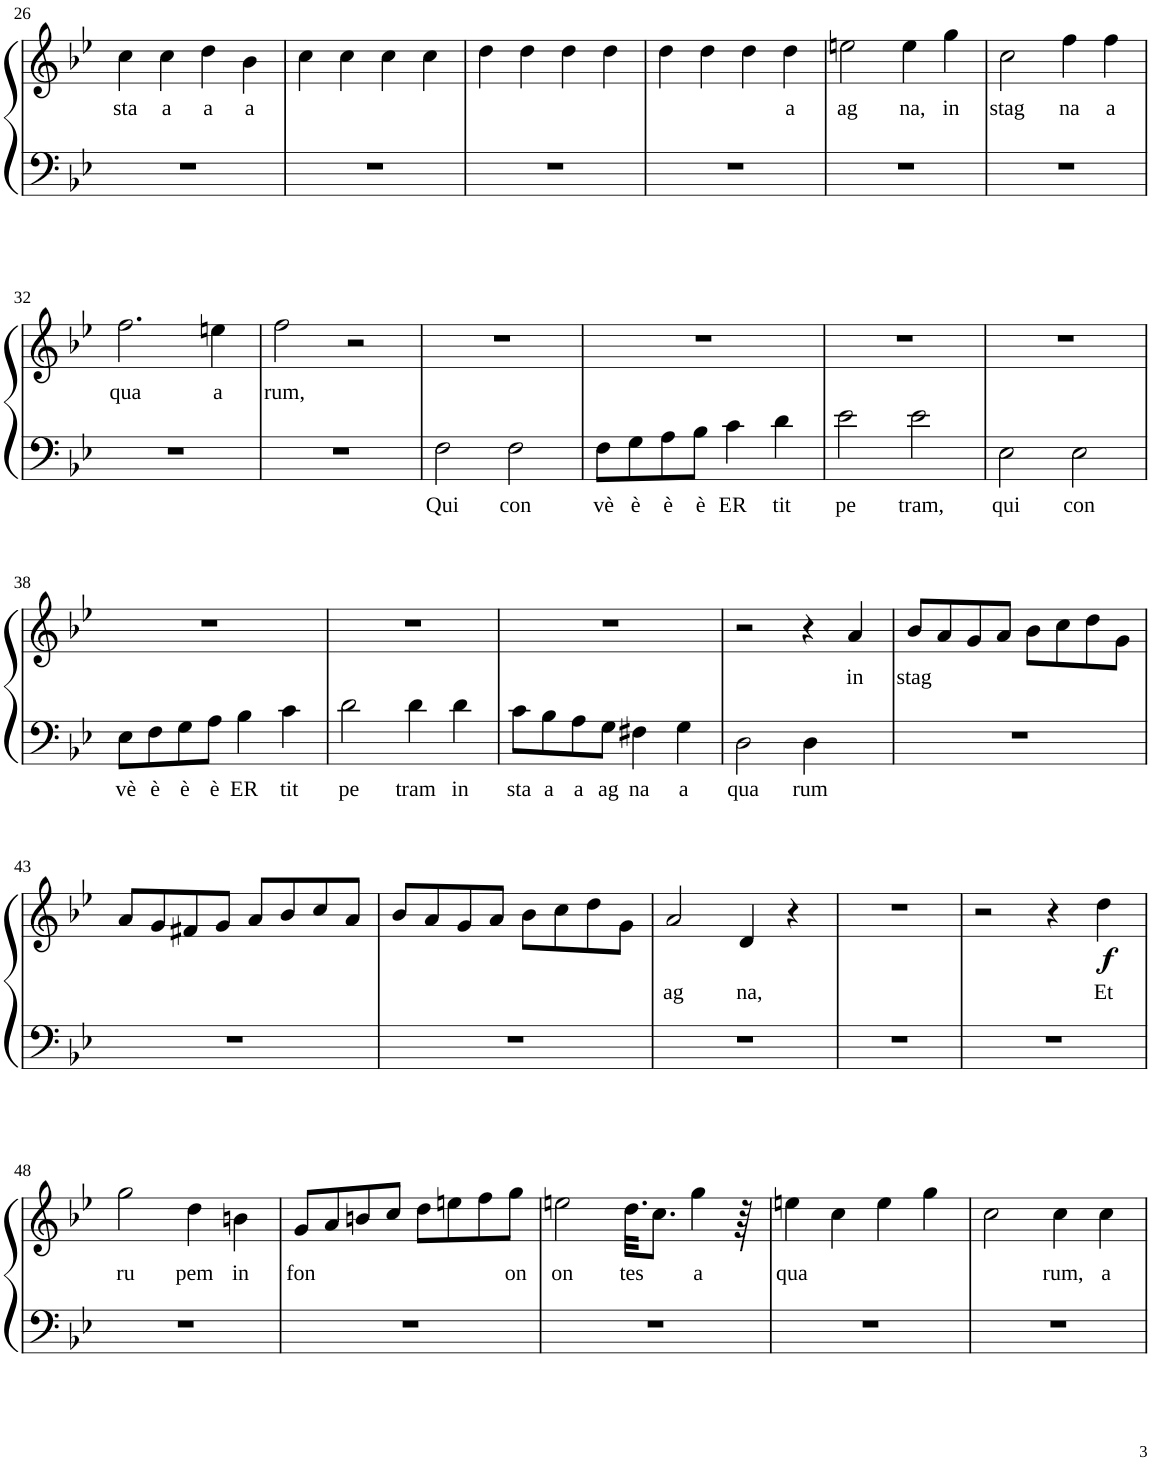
**kern	**text	**kern	**text	**dynam
*part1	*part1	*part1	*part1	*part1
*staff2	*staff2	*staff1	*staff1	*staff1/2
*I"Piano	*	*	*	*
*I'Pno	*	*	*	*
!!LO:PB:g=z
*clefF4	*	*clefG2	*	*
*k[b-e-]	*	*k[b-e-]	*	*
*B-:	*	*B-:	*	*
*M2/2	*	*M2/2	*	*
=26	=26	=26	=26	=26
!	!	!	!LO:LY:b	!
1r	.	4cc\	sta	.
!	!	!	!LO:LY:b	!
.	.	4cc\	a	.
!	!	!	!LO:LY:b	!
.	.	4dd\	a	.
!	!	!	!LO:LY:b	!
.	.	4b-\	a	.
=27	=27	=27	=27	=27
1r	.	4cc\	.	.
.	.	4cc\	.	.
.	.	4cc\	.	.
.	.	4cc\	.	.
=28	=28	=28	=28	=28
1r	.	4dd\	.	.
.	.	4dd\	.	.
.	.	4dd\	.	.
.	.	4dd\	.	.
=29	=29	=29	=29	=29
1r	.	4dd\	.	.
.	.	4dd\	.	.
.	.	4dd\	.	.
!	!	!	!LO:LY:b	!
.	.	4dd\	a	.
=30	=30	=30	=30	=30
!	!	!	!LO:LY:b	!
1r	.	2een\	ag	.
!	!	!	!LO:LY:b	!
.	.	4ee\	na,	.
!	!	!	!LO:LY:b	!
.	.	4gg\	in	.
=31	=31	=31	=31	=31
!	!	!	!LO:LY:b	!
1r	.	2cc\	stag	.
!	!	!	!LO:LY:b	!
.	.	4ff\	na	.
!	!	!	!LO:LY:b	!
.	.	4ff\	a	.
!!LO:LB:g=z
=32	=32	=32	=32	=32
!	!	!	!LO:LY:b	!
1r	.	2.ff\	qua	.
!	!	!	!LO:LY:b	!
.	.	4een\	a	.
=33	=33	=33	=33	=33
!	!	!	!LO:LY:b	!
1r	.	2ff\	rum,	.
.	.	2r	.	.
=34	=34	=34	=34	=34
!	!LO:LY:b	!	!	!
2F\	Qui	1r	.	.
!	!LO:LY:b	!	!	!
2F\	con	.	.	.
=35	=35	=35	=35	=35
!	!LO:LY:b	!	!	!
8F\L	vè	1r	.	.
!	!LO:LY:b	!	!	!
8G\	è	.	.	.
!	!LO:LY:b	!	!	!
8A\	è	.	.	.
!	!LO:LY:b	!	!	!
8B-\J	è	.	.	.
!	!LO:LY:b	!	!	!
4c\	ER	.	.	.
!	!LO:LY:b	!	!	!
4d\	tit	.	.	.
=36	=36	=36	=36	=36
!	!LO:LY:b	!	!	!
2e-\	pe	1r	.	.
!	!LO:LY:b	!	!	!
2e-\	tram,	.	.	.
=37	=37	=37	=37	=37
!	!LO:LY:b	!	!	!
2E-\	qui	1r	.	.
!	!LO:LY:b	!	!	!
2E-\	con	.	.	.
!!LO:LB:g=z
=38	=38	=38	=38	=38
!	!LO:LY:b	!	!	!
8E-\L	vè	1r	.	.
!	!LO:LY:b	!	!	!
8F\	è	.	.	.
!	!LO:LY:b	!	!	!
8G\	è	.	.	.
!	!LO:LY:b	!	!	!
8A\J	è	.	.	.
!	!LO:LY:b	!	!	!
4B-\	ER	.	.	.
!	!LO:LY:b	!	!	!
4c\	tit	.	.	.
=39	=39	=39	=39	=39
!	!LO:LY:b	!	!	!
2d\	pe	1r	.	.
!	!LO:LY:b	!	!	!
4d\	tram	.	.	.
!	!LO:LY:b	!	!	!
4d\	in	.	.	.
=40	=40	=40	=40	=40
!	!LO:LY:b	!	!	!
8c\L	sta	1r	.	.
!	!LO:LY:b	!	!	!
8B-\	a	.	.	.
!	!LO:LY:b	!	!	!
8A\	a	.	.	.
!	!LO:LY:b	!	!	!
8G\J	ag	.	.	.
!	!LO:LY:b	!	!	!
4F#X\	na	.	.	.
!	!LO:LY:b	!	!	!
4G\	a	.	.	.
=41	=41	=41	=41	=41
!	!LO:LY:b	!	!	!
2D\	qua	2r	.	.
!	!LO:LY:b	!	!	!
4D\	rum	4r	.	.
!	!	!	!LO:LY:b	!
4ryy	.	4a/	in	.
=42	=42	=42	=42	=42
!	!	!	!LO:LY:b	!
1r	.	8b-/L	stag	.
.	.	8a/	.	.
.	.	8g/	.	.
.	.	8a/J	.	.
.	.	8b-\L	.	.
.	.	8cc\	.	.
.	.	8dd\	.	.
.	.	8g\J	.	.
!!LO:LB:g=z
=43	=43	=43	=43	=43
1r	.	8a/L	.	.
.	.	8g/	.	.
.	.	8f#X/	.	.
.	.	8g/J	.	.
.	.	8a/L	.	.
.	.	8b-/	.	.
.	.	8cc/	.	.
.	.	8a/J	.	.
=44	=44	=44	=44	=44
1r	.	8b-/L	.	.
.	.	8a/	.	.
.	.	8g/	.	.
.	.	8a/J	.	.
.	.	8b-\L	.	.
.	.	8cc\	.	.
.	.	8dd\	.	.
.	.	8g\J	.	.
=45	=45	=45	=45	=45
!	!	!	!LO:LY:b	!
1r	.	2a/	ag	.
!	!	!	!LO:LY:b	!
.	.	4d/	na,	.
.	.	4r	.	.
=46	=46	=46	=46	=46
1r	.	1r	.	.
=47	=47	=47	=47	=47
1r	.	2r	.	.
.	.	4r	.	.
!	!	!	!LO:LY:b	!LO:DY:b
.	.	4dd\	Et	f
!!LO:LB:g=z
=48	=48	=48	=48	=48
!	!	!	!LO:LY:b	!
1r	.	2gg\	ru	.
!	!	!	!LO:LY:b	!
.	.	4dd\	pem	.
!	!	!	!LO:LY:b	!
.	.	4bn\	in	.
=49	=49	=49	=49	=49
!	!	!	!LO:LY:b	!
1r	.	8g/L	fon	.
.	.	8a/	.	.
.	.	8bn/	.	.
.	.	8cc/J	.	.
.	.	8dd\L	.	.
.	.	8een\	.	.
.	.	8ff\	.	.
!	!	!	!LO:LY:b	!
.	.	8gg\J	on	.
=50	=50	=50	=50	=50
!	!	!	!LO:LY:b	!
1r	.	2een\	on	.
!	!	!	!LO:LY:b	!
.	.	32.dd\KKL	tes	.
.	.	8.cc\J	.	.
!	!	!	!LO:LY:b	!
.	.	4gg\	a	.
.	.	64r	.	.
=51	=51	=51	=51	=51
!	!	!	!LO:LY:b	!
1r	.	4een\	qua	.
.	.	4cc\	.	.
.	.	4ee\	.	.
.	.	4gg\	.	.
=52	=52	=52	=52	=52
1r	.	2cc\	.	.
!	!	!	!LO:LY:b	!
.	.	4cc\	rum,	.
!	!	!	!LO:LY:b	!
.	.	4cc\	a	.
=	=	=	=	=
*-	*-	*-	*-	*-
